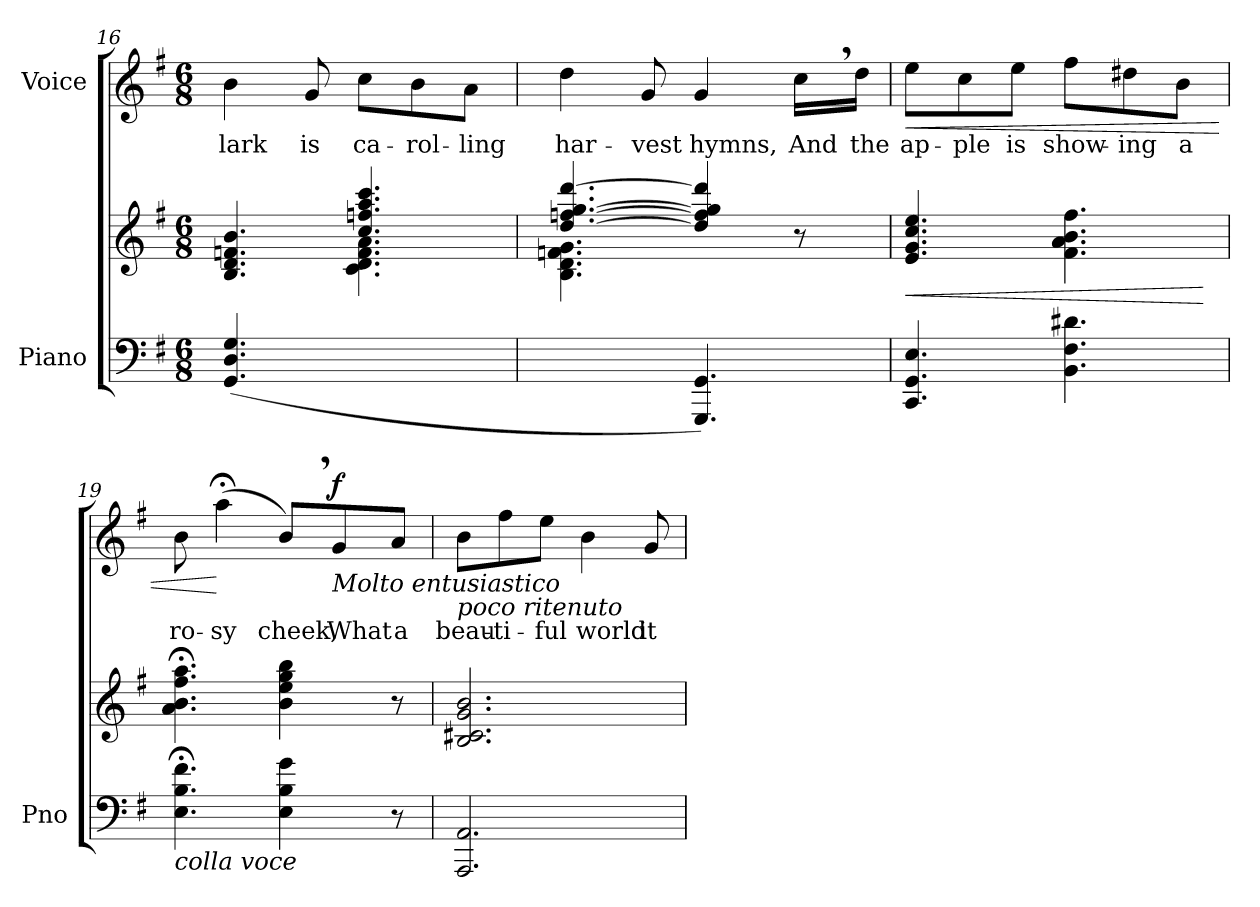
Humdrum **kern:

**kern	**kern	**dynam	**kern	**text	**dynam
*part2	*part2	*part2	*part1	*part1	*part1
*staff3	*staff2	*staff2/3	*staff1	*staff1	*staff1
*I"Piano	*	*	*I"Voice	*	*
*I'Pno	*	*	*	*	*
!!LO:LB:g=z
*clefF4	*clefG2	*	*clefG2	*	*
*k[f#]	*k[f#]	*	*k[f#]	*	*
*M6/8	*M6/8	*	*M6/8	*	*
=16	=16	=16	=16	=16	=16
*	*^	*	*	*	*
!	!	!	!	!	!LO:LY:b	!
(<4.GG/ 4.D/ 4.G/	4.B/ 4.d/ 4.fn/ 4.b/	4.ryy	.	4b\	lark	.
!	!	!	!	!	!LO:LY:b	!
.	.	.	.	8g/	is	.
!	!	!	!	!	!LO:LY:b	!
4.ryy	4.cc/ 4.ffn/ 4.aa/ 4.ccc/	4.c\ 4.d\ 4.f\ 4.a\)	.	8cc\L	ca-	.
!	!	!	!	!	!LO:LY:b	!
.	.	.	.	8b\	-rol-	.
!	!	!	!	!	!LO:LY:b	!
.	.	.	.	8a\J	-ling	.
=17	=17	=17	=17	=17	=17	=17
!	!	!	!	!	!LO:LY:b	!
4.ryy	[4.dd/ [<4.ffn/ [4.gg/ [4.ddd/	(<4.B\ 4.d\ 4.fn\ 4.g\	.	4dd\	har-	.
!	!	!	!	!	!LO:LY:b	!
.	.	.	.	8g/	-vest	.
!	!	!	!	!	!LO:LY:b	!
4.GGG/ 4.GG/)	4dd/] 4ff/] 4gg/] 4ddd/]	4.ryy	.	4g/	hymns,	.
!	!	!	!	!	!LO:LY:b	!
.	8r	.	.	16cc,\LL	And	.
!	!	!	!	!	!LO:LY:b	!
.	.	.	.	16dd\JJ	the	.
*	*v	*v	*	*	*	*
!!LO:PB:g=z
=18	=18	=18	=18	=18	=18
!	!	!LO:HP:b	!	!LO:LY:b	!LO:HP:b
4.CC/ 4.GG/ 4.E/	4.e/ 4.g/ 4.cc/ 4.ee/	<	8ee\L	ap-	<
!	!	!	!	!LO:LY:b	!
.	.	.	8cc\	-ple	.
!	!	!	!	!LO:LY:b	!
.	.	.	8ee\J	is	.
!	!	!	!	!LO:LY:b	!
4.BB\ 4.F#\ 4.d#X\	4.f#\ 4.a\ 4.b\ 4.ff#\	.	8ff#\L	show-	.
!	!	!	!	!LO:LY:b	!
.	.	.	8dd#X\	-ing	.
!	!	!	!	!LO:LY:b	!
.	.	.	8b\J	a	.
.	.	[	.	.	.
=19	=19	=19	=19	=19	=19
!LO:TX:b:i:t=colla voce	!	!	!	!	!
!	!	!	!	!LO:LY:b	!
4.E\; 4.B\; 4.f#\;	4.a\;< 4.b\;< 4.ff#\;< 4.aa\;<	.	8b\	ro-	.
!	!	!	!	!LO:LY:b	!
.	.	.	(4aa;<\	-sy	[
!	!	!	!	!LO:LY:b	!
4E\ 4B\ 4g\	4b\ 4ee\ 4gg\ 4bb\	.	8b,/L)	cheek,	.
!	!	!	!LO:TX:b:i:t=Molto entusiastico	!	!
!	!	!	!	!LO:LY:b	!LO:DY:a
.	.	.	8g/	What	f
!	!	!	!	!LO:LY:b	!
8r	8r	.	8a/J	a	.
=20	=20	=20	=20	=20	=20
!	!	!	!LO:TX:b:i:t=poco ritenuto	!	!
!	!	!LO:DY:b	!	!LO:LY:b	!
!	!	!LO:DY:n=1:b	!	!	!
2.AAA/ 2.AA/	2.B/ 2.c#X/ 2.g/ 2.b/	f other-dynamics	8b\L	beau-	.
!	!	!	!	!LO:LY:b	!
.	.	.	8ff#\	-ti-	.
!	!	!	!	!LO:LY:b	!
.	.	.	8ee\J	-ful	.
!	!	!	!	!LO:LY:b	!
.	.	.	4b\	world	.
!	!	!	!	!LO:LY:b	!
.	.	.	8g/	it	.
=	=	=	=	=	=
*-	*-	*-	*-	*-	*-
